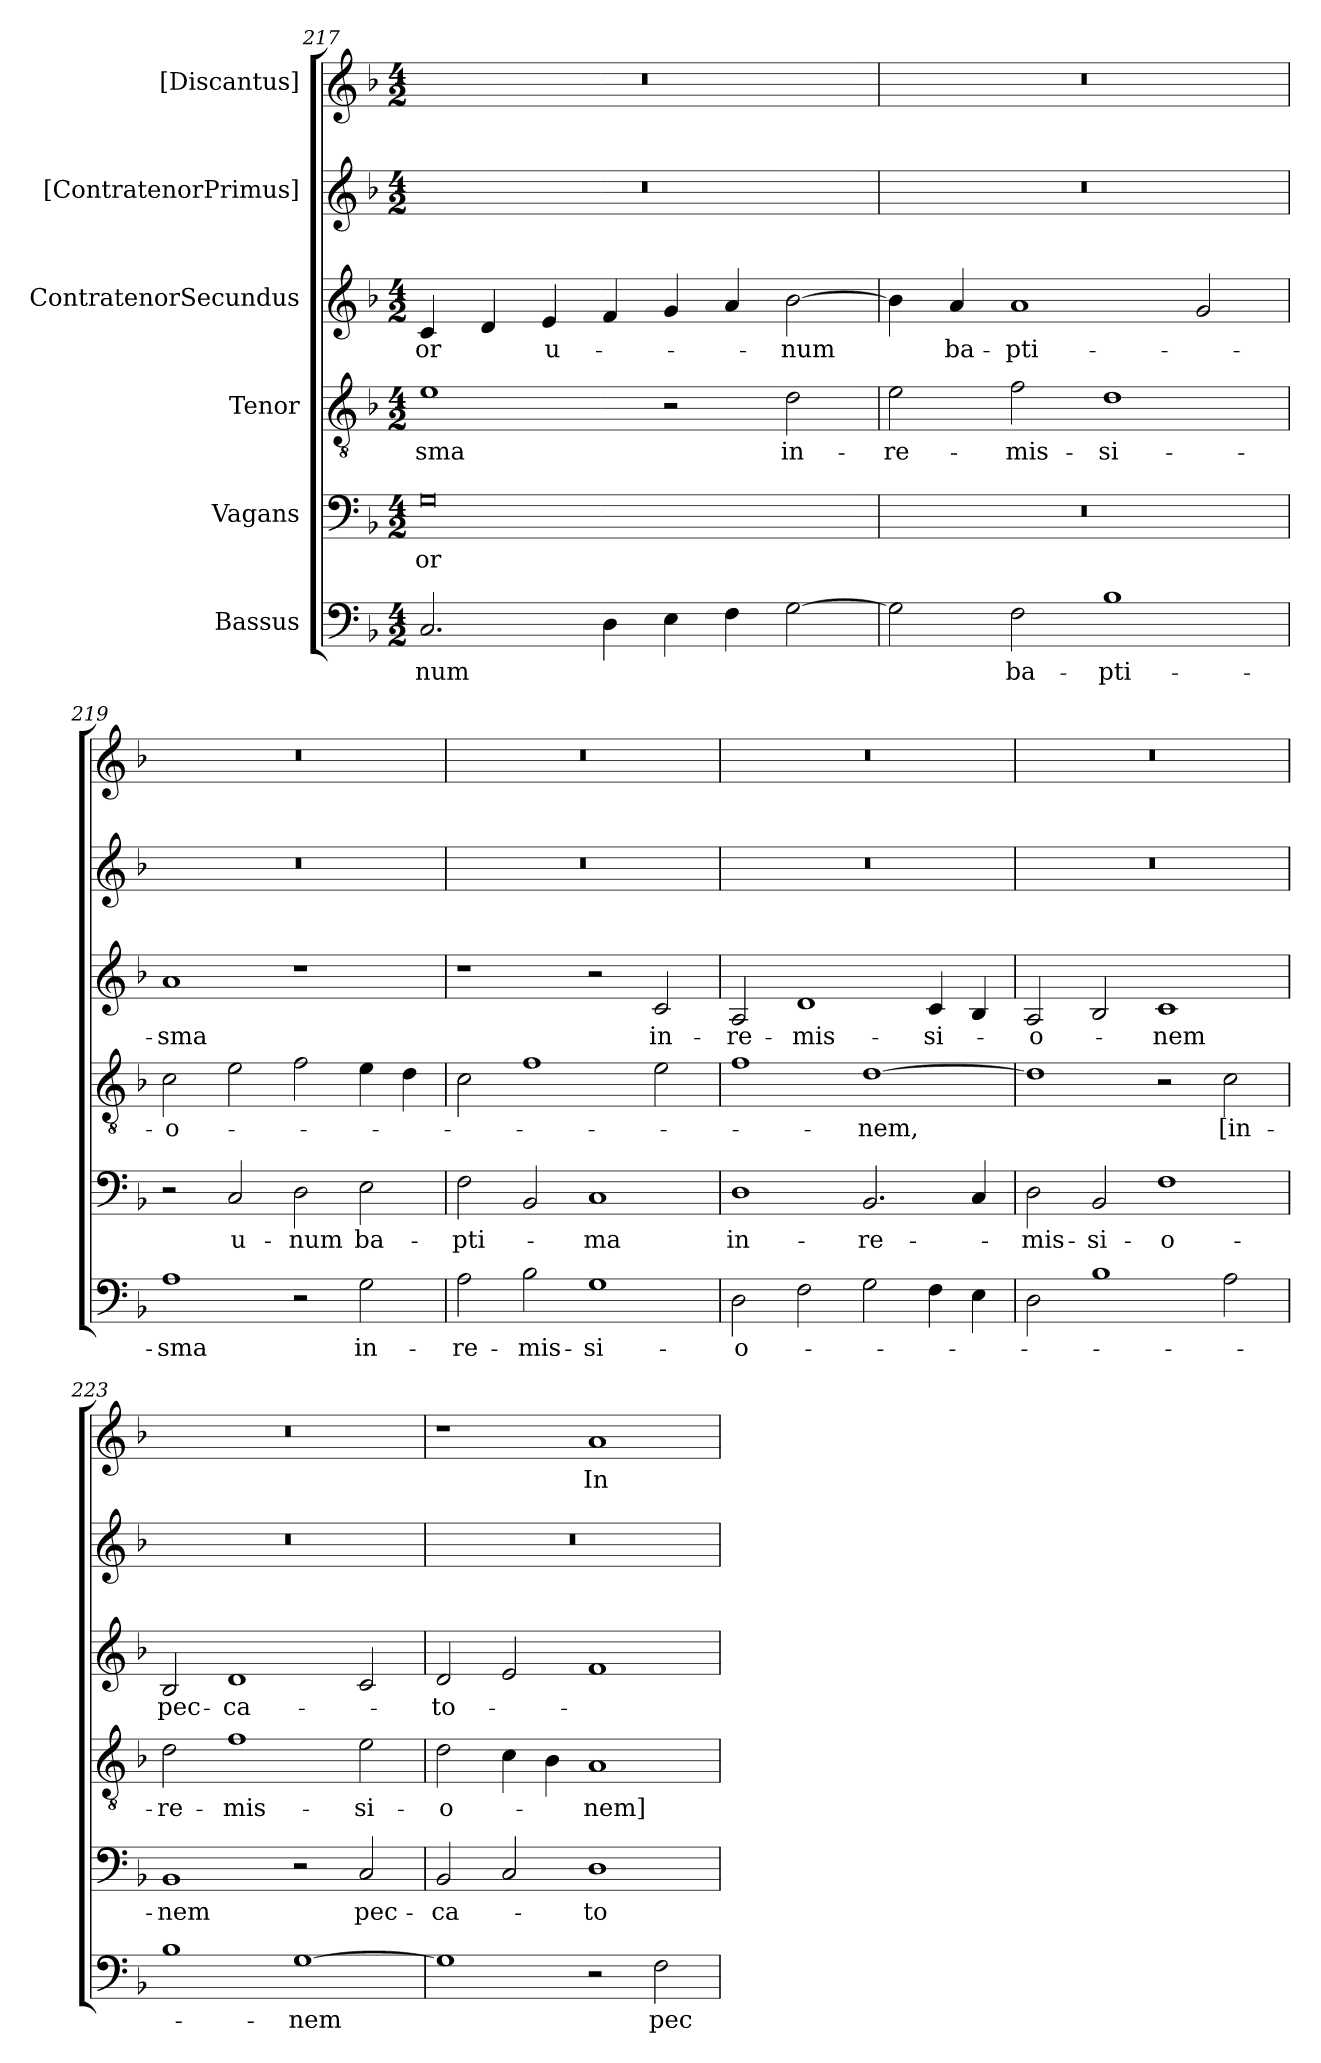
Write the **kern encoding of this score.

**kern	**text	**kern	**text	**kern	**text	**kern	**text	**kern	**kern	**text
*part6	*part6	*part5	*part5	*part4	*part4	*part3	*part3	*part2	*part1	*part1
*staff6	*staff6	*staff5	*staff5	*staff4	*staff4	*staff3	*staff3	*staff2	*staff1	*staff1
*I"Bassus	*	*I"Vagans	*	*I"Tenor	*	*I"ContratenorSecundus	*	*I"[ContratenorPrimus]	*I"[Discantus]	*
*clefF4	*	*clefF4	*	*clefGv2	*	*clefG2	*	*clefG2	*clefG2	*
*k[b-]	*	*k[b-]	*	*k[b-]	*	*k[b-]	*	*k[b-]	*k[b-]	*
*M4/2	*	*M4/2	*	*M4/2	*	*M4/2	*	*M4/2	*M4/2	*
=217	=217	=217	=217	=217	=217	=217	=217	=217	=217	=217
2.C/	-num	0G\	-or	1e\	-sma	4c/	-or	0r	0r	.
.	.	.	.	.	.	4d/	.	.	.	.
.	.	.	.	.	.	4e/	u-	.	.	.
4D\	.	.	.	.	.	4f/	.	.	.	.
4E\	.	.	.	2r	.	4g/	.	.	.	.
4F\	.	.	.	.	.	4a/	.	.	.	.
[2G\	.	.	.	2d\	in-	[2b-\	-num	.	.	.
=218	=218	=218	=218	=218	=218	=218	=218	=218	=218	=218
2G\]	.	0r	.	2e\	re-	4b-\]	.	0r	0r	.
.	.	.	.	.	.	4a/	ba-	.	.	.
2F\	ba-	.	.	2f\	-mis-	1a/	-pti-	.	.	.
1B-\	-pti-	.	.	1d\	-si-	.	.	.	.	.
.	.	.	.	.	.	2g/	.	.	.	.
=219	=219	=219	=219	=219	=219	=219	=219	=219	=219	=219
1A\	-sma	2r	.	2c\	-o-	1a/	-sma	0r	0r	.
.	.	2C/	u-	2e\	.	.	.	.	.	.
2r	.	2D\	-num	2f\	.	1r	.	.	.	.
2G\	in-	2E\	ba-	4e\	.	.	.	.	.	.
.	.	.	.	4d\	.	.	.	.	.	.
=220	=220	=220	=220	=220	=220	=220	=220	=220	=220	=220
2A\	re-	2F\	-pti-	2c\	.	1r	.	0r	0r	.
2B-\	-mis-	2BB-/	.	1f\	.	.	.	.	.	.
1G\	-si-	1C/	-ma	.	.	2r	.	.	.	.
.	.	.	.	2e\	.	2c/	in-	.	.	.
=221	=221	=221	=221	=221	=221	=221	=221	=221	=221	=221
2D\	-o-	1D\	in-	1f\	.	2A/	re-	0r	0r	.
2F\	.	.	.	.	.	1d/	-mis-	.	.	.
2G\	.	2.BB-/	re-	[1d\	-nem,	.	.	.	.	.
4F\	.	.	.	.	.	4c/	-si-	.	.	.
4E\	.	4C/	.	.	.	4B-/	.	.	.	.
=222	=222	=222	=222	=222	=222	=222	=222	=222	=222	=222
2D\	.	2D\	-mis-	1d\]	.	2A/	-o-	0r	0r	.
1B-\	.	2BB-/	-si-	.	.	2B-/	.	.	.	.
.	.	1F\	-o-	2r	.	1c/	-nem	.	.	.
2A\	.	.	.	2c\	[in-	.	.	.	.	.
=223	=223	=223	=223	=223	=223	=223	=223	=223	=223	=223
1B-\	.	1BB-/	-nem	2d\	-re-	2B-/	pec-	0r	0r	.
.	.	.	.	1f\	-mis-	1d/	-ca-	.	.	.
[1G\	-nem	2r	.	.	.	.	.	.	.	.
.	.	2C/	pec-	2e\	-si-	2c/	.	.	.	.
=224	=224	=224	=224	=224	=224	=224	=224	=224	=224	=224
1G\]	.	2BB-/	-ca-	2d\	-o-	2d/	-to-	0r	1r	.
.	.	2C/	.	4c\	.	2e/	.	.	.	.
.	.	.	.	4B-\	.	.	.	.	.	.
2r	.	1D\	-to-	1A/	-nem]	1f/	.	.	1a/	In-
2F\	pec-	.	.	.	.	.	.	.	.	.
=	=	=	=	=	=	=	=	=	=	=
*-	*-	*-	*-	*-	*-	*-	*-	*-	*-	*-
